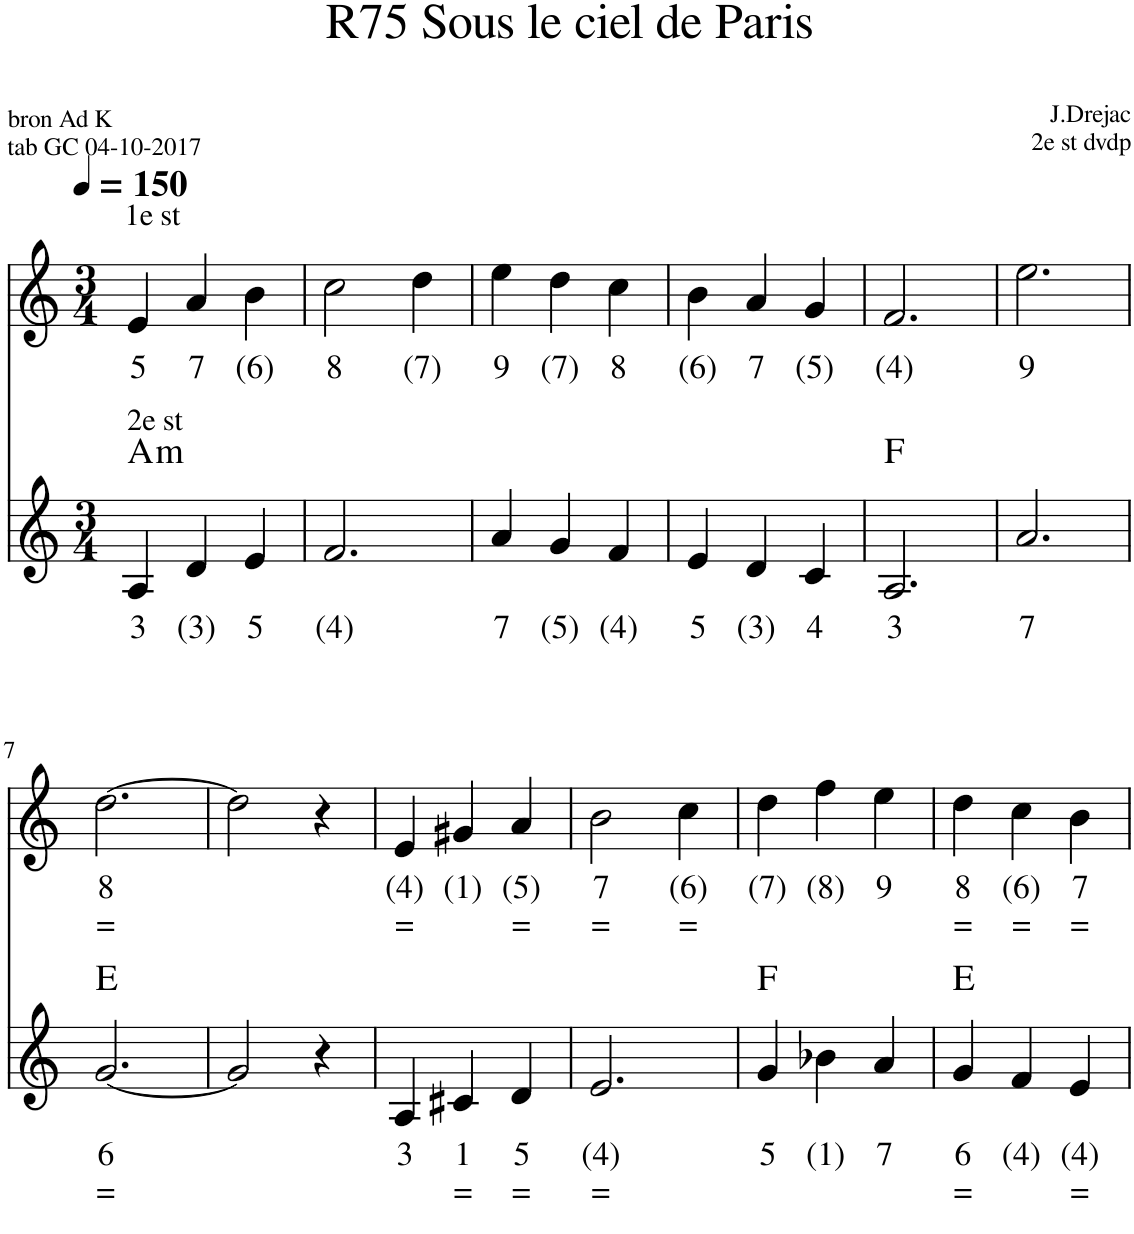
**kern	**text	**text	**harte	**kern	**text	**text
*part2	*part2	*part2	*part2	*part1	*part1	*part1
*staff2	*staff2	*staff2	*	*staff1	*staff1	*staff1
*I"Stem	*	*	*	*I"Stem	*	*
*clefG2	*	*	*	*clefG2	*	*
*k[]	*	*	*	*k[]	*	*
*M3/4	*	*	*	*M3/4	*	*
*MM150	*	*	*	*MM150	*	*
=1	=1	=1	=1	=1	=1	=1
!	!	!	!	!LO:TX:a:t=1e st	!	!
!LO:TX:a:t=2e st	!	!	!	!	!	!
!	!LO:LY:b	!	!LO:H:kt=m	!	!LO:LY:b	!
4A/	3	.	A:min	4e/	5	.
!	!LO:LY:b	!	!	!	!LO:LY:b	!
4d/	(3)	.	.	4a/	7	.
!	!LO:LY:b	!	!	!	!LO:LY:b	!
4e/	5	.	.	4b\	(6)	.
=2	=2	=2	=2	=2	=2	=2
!	!LO:LY:b	!	!	!	!LO:LY:b	!
2.f/	(4)	.	.	2cc\	8	.
!	!	!	!	!	!LO:LY:b	!
.	.	.	.	4dd\	(7)	.
=3	=3	=3	=3	=3	=3	=3
!	!LO:LY:b	!	!	!	!LO:LY:b	!
4a/	7	.	.	4ee\	9	.
!	!LO:LY:b	!	!	!	!LO:LY:b	!
4g/	(5)	.	.	4dd\	(7)	.
!	!LO:LY:b	!	!	!	!LO:LY:b	!
4f/	(4)	.	.	4cc\	8	.
=4	=4	=4	=4	=4	=4	=4
!	!LO:LY:b	!	!	!	!LO:LY:b	!
4e/	5	.	.	4b\	(6)	.
!	!LO:LY:b	!	!	!	!LO:LY:b	!
4d/	(3)	.	.	4a/	7	.
!	!LO:LY:b	!	!	!	!LO:LY:b	!
4c/	4	.	.	4g/	(5)	.
=5	=5	=5	=5	=5	=5	=5
!	!LO:LY:b	!	!	!	!LO:LY:b	!
2.A/	3	.	F:maj	2.f/	(4)	.
=6	=6	=6	=6	=6	=6	=6
!	!LO:LY:b	!	!	!	!LO:LY:b	!
2.a/	7	.	.	2.ee\	9	.
!!LO:LB:g=z
=7	=7	=7	=7	=7	=7	=7
!	!LO:LY:b	!LO:LY:b	!	!	!LO:LY:b	!LO:LY:b
[2.g/	6	=	E:maj	[2.dd\	8	=
=8	=8	=8	=8	=8	=8	=8
2g/]	.	.	.	2dd\]	.	.
4r	.	.	.	4r	.	.
=9	=9	=9	=9	=9	=9	=9
!	!LO:LY:b	!	!	!	!LO:LY:b	!LO:LY:b
4A/	3	.	.	4e/	(4)	=
!	!LO:LY:b	!LO:LY:b	!	!	!LO:LY:b	!
4c#X/	1	=	.	4g#X/	(1)	.
!	!LO:LY:b	!LO:LY:b	!	!	!LO:LY:b	!LO:LY:b
4d/	5	=	.	4a/	(5)	=
=10	=10	=10	=10	=10	=10	=10
!	!LO:LY:b	!LO:LY:b	!	!	!LO:LY:b	!LO:LY:b
2.e/	(4)	=	.	2b\	7	=
!	!	!	!	!	!LO:LY:b	!LO:LY:b
.	.	.	.	4cc\	(6)	=
=11	=11	=11	=11	=11	=11	=11
!	!LO:LY:b	!	!	!	!LO:LY:b	!
4g/	5	.	F:maj	4dd\	(7)	.
!	!LO:LY:b	!	!	!	!LO:LY:b	!
4b-X\	(1)	.	.	4ff\	(8)	.
!	!LO:LY:b	!	!	!	!LO:LY:b	!
4a/	7	.	.	4ee\	9	.
=12	=12	=12	=12	=12	=12	=12
!	!LO:LY:b	!LO:LY:b	!	!	!LO:LY:b	!LO:LY:b
4g/	6	=	E:maj	4dd\	8	=
!	!LO:LY:b	!	!	!	!LO:LY:b	!LO:LY:b
4f/	(4)	.	.	4cc\	(6)	=
!	!LO:LY:b	!LO:LY:b	!	!	!LO:LY:b	!LO:LY:b
4e/	(4)	=	.	4b\	7	=
=	=	=	=	=	=	=
*-	*-	*-	*-	*-	*-	*-
